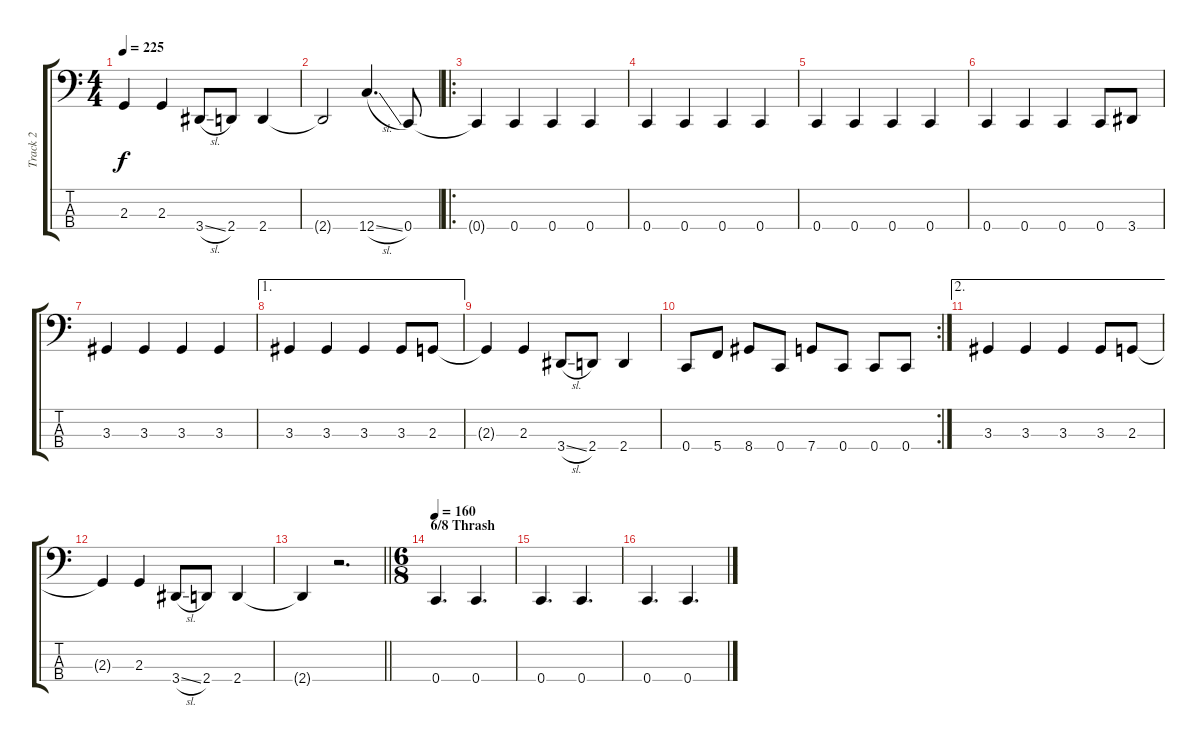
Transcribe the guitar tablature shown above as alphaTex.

\track ("Track 2" "Track 2") {instrument electricbassfinger}
\staff {score tabs}
\tuning (Eb2 Bb1 F1 C1) {hide}
\ts (4 4)
\tempo 225
\clef f4
\ks c
2.3{t}.4{dy f} 2.3.4 3.4{sl}.8 2.4.8 2.4.4 |
2.4{t}.2 12.4{sl}.4{d} 0.4.8 |
\ro
0.4{t}.4 0.4.4 0.4.4 0.4.4 |
0.4.4 0.4.4 0.4.4 0.4.4 |
0.4.4 0.4.4 0.4.4 0.4.4 |
0.4.4 0.4.4 0.4.4 0.4.8 3.4.8 |
3.3.4 3.3.4 3.3.4 3.3.4 |
\ae 1
3.3.4 3.3.4 3.3.4 3.3.8 2.3.8 |
2.3{t}.4 2.3.4 3.4{sl}.8 2.4.8 2.4.4 |
\rc 2
0.4.8 5.4.8 8.4.8 0.4.8 7.4.8 0.4.8 0.4.8 0.4.8 |
\ae 2
3.3.4 3.3.4 3.3.4 3.3.8 2.3.8 |
2.3{t}.4 2.3.4 3.4{sl}.8 2.4.8 2.4.4 |
\barLineRight lightlight
2.4{t}.4 r.2{d} |
\ts (6 8)
\section ("" "6/8 Thrash")
\tempo 160
0.4.4{d} 0.4.4{d} |
0.4.4{d} 0.4.4{d} |
0.4.4{d} 0.4.4{d}
